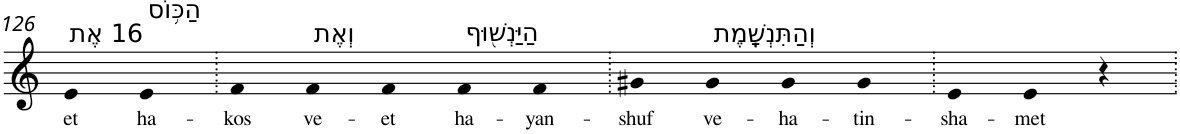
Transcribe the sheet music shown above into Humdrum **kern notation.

**kern	**text
*part1	*part1
*staff1	*staff1
*I"Piano	*
*I'Pno	*
!!LO:PB:g=z
*clefG2	*
*k[]	*
=126	=126
!LO:TX:a:t=16 אֶת	!
!	!LO:LY:b
4e	et
!LO:TX:a:t=הַכּ֥וֹס	!
!	!LO:LY:b
4e	ha-
=127.	=127.
!	!LO:LY:b
4f	-kos
!LO:TX:a:t=וְאֶת	!
!	!LO:LY:b
4f	ve-
!	!LO:LY:b
4f	-et
!LO:TX:a:t=הַיַּנְשׁ֖וּף	!
!	!LO:LY:b
4f	ha-
!	!LO:LY:b
4f	-yan-
=128.	=128.
!	!LO:LY:b
4g#X	-shuf
!LO:TX:a:t=וְהַתִּנְשָֽׁמֶת	!
!	!LO:LY:b
4g#	ve-
!	!LO:LY:b
4g#	-ha-
!	!LO:LY:b
4g#	-tin-
=129.	=129.
!	!LO:LY:b
4e	-sha-
!	!LO:LY:b
4e	-met
4r	.
=.	=.
*-	*-
